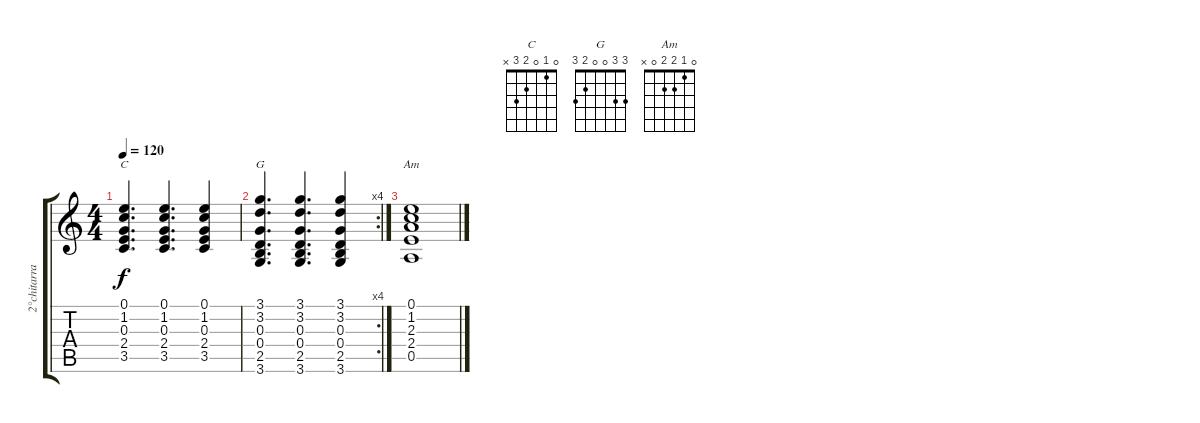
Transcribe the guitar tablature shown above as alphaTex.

\track ("2°chitarra" "2°chitarra") {instrument acousticguitarsteel}
\staff {score tabs}
\tuning (E4 B3 G3 D3 A2 E2) {hide}
\chord ("C" 0 1 0 2 3 x)
\chord ("G" 3 3 0 0 2 3)
\chord ("Am" 0 1 2 2 0 x)
\ts (4 4)
\tempo 120
\clef g2
\ks c
(0.1 1.2 0.3 2.4 3.5).4{d ch "C" dy f} (0.1 1.2 0.3 2.4 3.5).4{d} (0.1 1.2 0.3 2.4 3.5).4 |
\rc 4
(3.1 3.2 0.3 0.4 2.5 3.6).4{d ch "G"} (3.1 3.2 0.3 0.4 2.5 3.6).4{d} (3.1 3.2 0.3 0.4 2.5 3.6).4 |
(0.1 1.2 2.3 2.4 0.5).1{ch "Am"}
